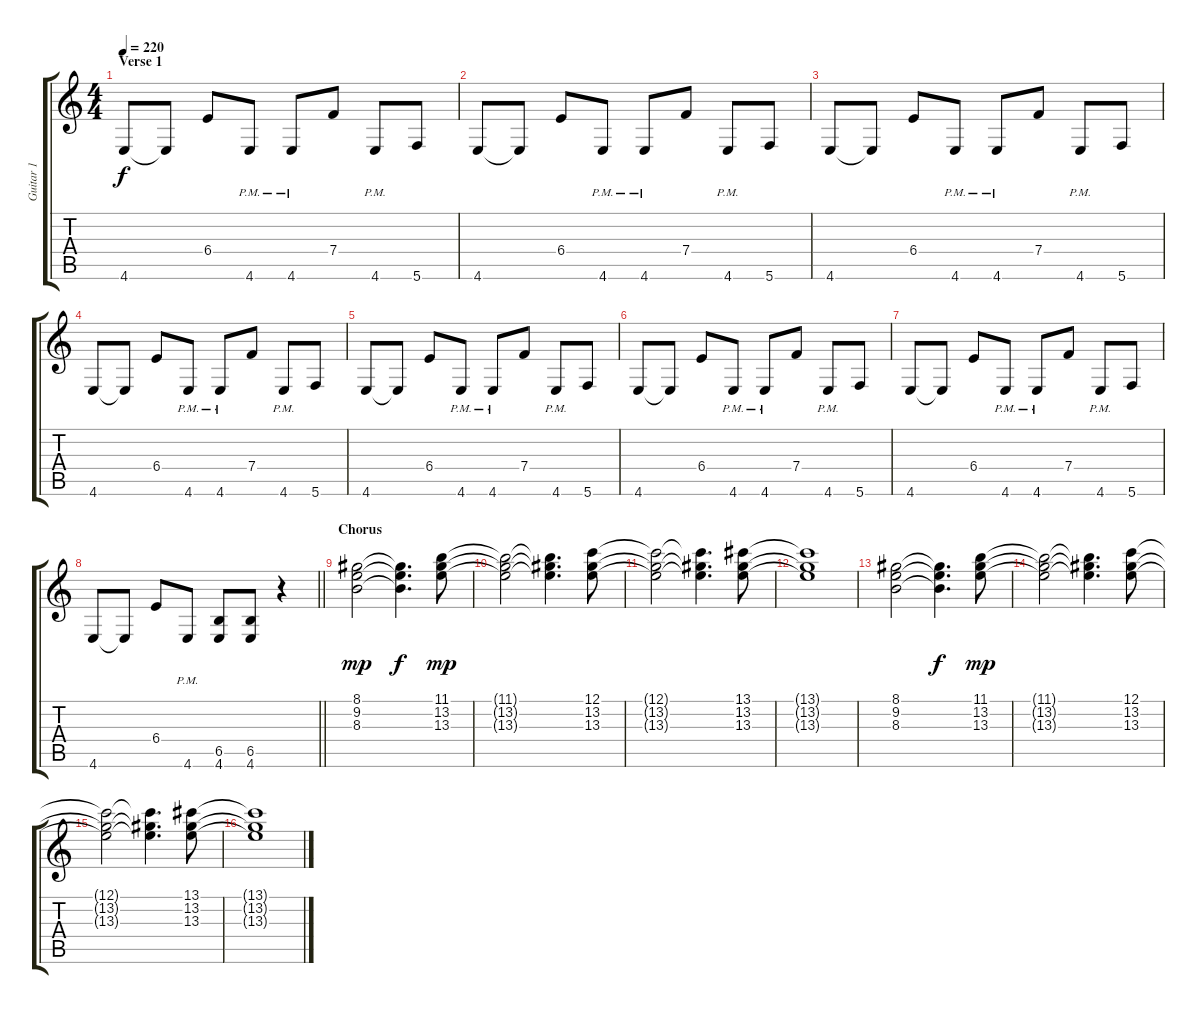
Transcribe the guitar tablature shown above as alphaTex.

\track ("Guitar 1" "Guitar 1") {instrument distortionguitar}
\staff {score tabs}
\tuning (C4 G3 Eb3 Bb2 F2 C2) {hide}
\ts (4 4)
\section ("" "Verse 1")
\tempo 220
\clef g2
\ks c
4.6.8{dy f} 4.6{t}.8 6.4.8 4.6{pm}.8 4.6{pm}.8 7.4.8 4.6{pm}.8 5.6.8 |
4.6.8 4.6{t}.8 6.4.8 4.6{pm}.8 4.6{pm}.8 7.4.8 4.6{pm}.8 5.6.8 |
4.6.8 4.6{t}.8 6.4.8 4.6{pm}.8 4.6{pm}.8 7.4.8 4.6{pm}.8 5.6.8 |
4.6.8 4.6{t}.8 6.4.8 4.6{pm}.8 4.6{pm}.8 7.4.8 4.6{pm}.8 5.6.8 |
4.6.8 4.6{t}.8 6.4.8 4.6{pm}.8 4.6{pm}.8 7.4.8 4.6{pm}.8 5.6.8 |
4.6.8 4.6{t}.8 6.4.8 4.6{pm}.8 4.6{pm}.8 7.4.8 4.6{pm}.8 5.6.8 |
4.6.8 4.6{t}.8 6.4.8 4.6{pm}.8 4.6{pm}.8 7.4.8 4.6{pm}.8 5.6.8 |
\barLineRight lightlight
4.6.8 4.6{t}.8 6.4.8 4.6{pm}.8 (6.5 4.6).8 (6.5 4.6).8 r.4 |
\section ("" "Chorus")
(8.1 9.2 8.3).2{dy mp} (8.1{t} 9.2{t} 8.3{t}).4{d dy f} (11.1 13.2 13.3).8{dy mp} |
(11.1{t} 13.2{t} 13.3{t}).2 (11.1{t} 13.2{t} 13.3{t}).4{d} (12.1 13.2 13.3).8 |
(12.1{t} 13.2{t} 13.3{t}).2 (12.1{t} 13.2{t} 13.3{t}).4{d} (13.1 13.2 13.3).8 |
(13.1{t} 13.2{t} 13.3{t}).1 |
(8.1 9.2 8.3).2 (8.1{t} 9.2{t} 8.3{t}).4{d dy f} (11.1 13.2 13.3).8{dy mp} |
(11.1{t} 13.2{t} 13.3{t}).2 (11.1{t} 13.2{t} 13.3{t}).4{d} (12.1 13.2 13.3).8 |
(12.1{t} 13.2{t} 13.3{t}).2 (12.1{t} 13.2{t} 13.3{t}).4{d} (13.1 13.2 13.3).8 |
(13.1{t} 13.2{t} 13.3{t}).1
